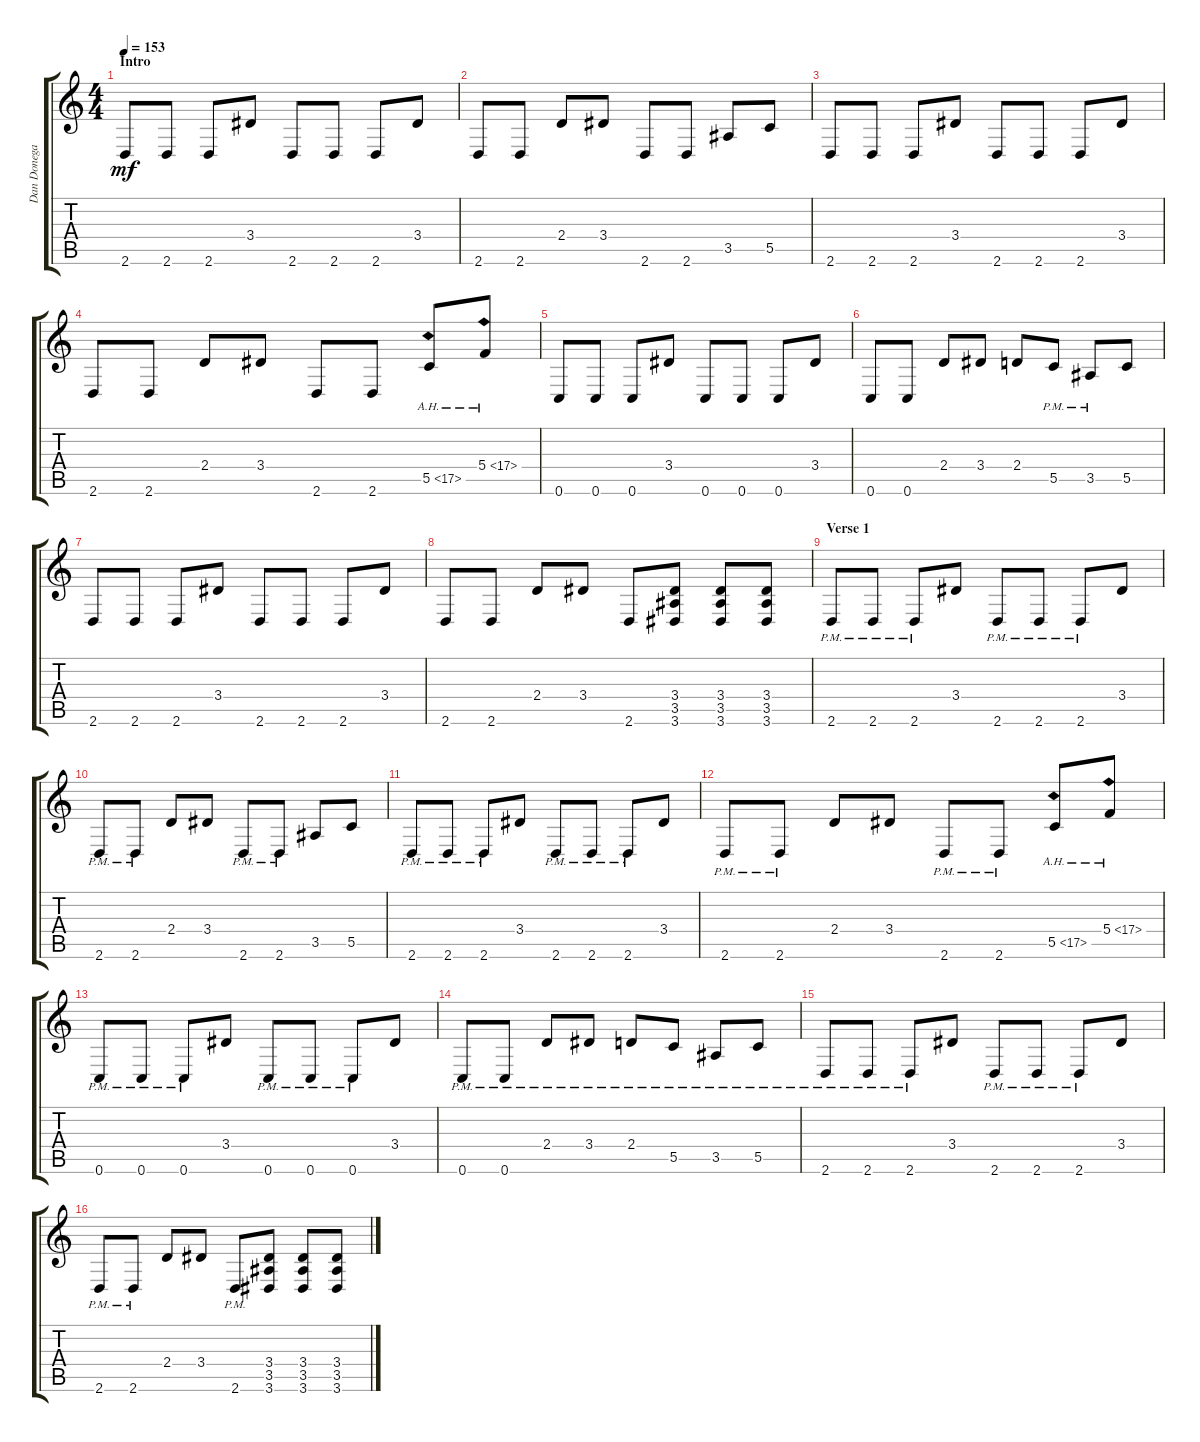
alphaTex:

\track ("Dan Donegan" "Dan Donega") {instrument distortionguitar}
\staff {score tabs}
\tuning (D4 A3 F3 C3 G2 C2) {hide}
\ts (4 4)
\section ("" "Intro")
\tempo 153
\clef g2
\ks c
2.6.8{dy mf instrument distortionguitar} 2.6.8 2.6.8 3.4.8 2.6.8 2.6.8 2.6.8 3.4.8 |
2.6.8 2.6.8 2.4.8 3.4.8 2.6.8 2.6.8 3.5.8 5.5.8 |
2.6.8 2.6.8 2.6.8 3.4.8 2.6.8 2.6.8 2.6.8 3.4.8 |
2.6.8 2.6.8 2.4.8 3.4.8 2.6.8 2.6.8 5.5{ah 12}.8 5.4{ah 12}.8 |
0.6.8 0.6.8 0.6.8 3.4.8 0.6.8 0.6.8 0.6.8 3.4.8 |
0.6.8 0.6.8 2.4.8 3.4.8 2.4.8 5.5{pm}.8 3.5{pm}.8 5.5.8 |
2.6.8 2.6.8 2.6.8 3.4.8 2.6.8 2.6.8 2.6.8 3.4.8 |
2.6.8 2.6.8 2.4.8 3.4.8 2.6.8 (3.4 3.5 3.6).8 (3.4 3.5 3.6).8 (3.4 3.5 3.6).8 |
\section ("" "Verse 1")
2.6{pm}.8 2.6{pm}.8 2.6{pm}.8 3.4.8 2.6{pm}.8 2.6{pm}.8 2.6{pm}.8 3.4.8 |
2.6{pm}.8 2.6{pm}.8 2.4.8 3.4.8 2.6{pm}.8 2.6{pm}.8 3.5.8 5.5.8 |
2.6{pm}.8 2.6{pm}.8 2.6{pm}.8 3.4.8 2.6{pm}.8 2.6{pm}.8 2.6{pm}.8 3.4.8 |
2.6{pm}.8 2.6{pm}.8 2.4.8 3.4.8 2.6{pm}.8 2.6{pm}.8 5.5{ah 12}.8 5.4{ah 12}.8 |
0.6{pm}.8 0.6{pm}.8 0.6{pm}.8 3.4.8 0.6{pm}.8 0.6{pm}.8 0.6{pm}.8 3.4.8 |
0.6{pm}.8 0.6{pm}.8 2.4{pm}.8 3.4{pm}.8 2.4{pm}.8 5.5{pm}.8 3.5{pm}.8 5.5{pm}.8 |
2.6{pm}.8 2.6{pm}.8 2.6{pm}.8 3.4.8 2.6{pm}.8 2.6{pm}.8 2.6{pm}.8 3.4.8 |
2.6{pm}.8 2.6{pm}.8 2.4.8 3.4.8 2.6{pm}.8 (3.4 3.5 3.6).8 (3.4 3.5 3.6).8 (3.4 3.5 3.6).8
